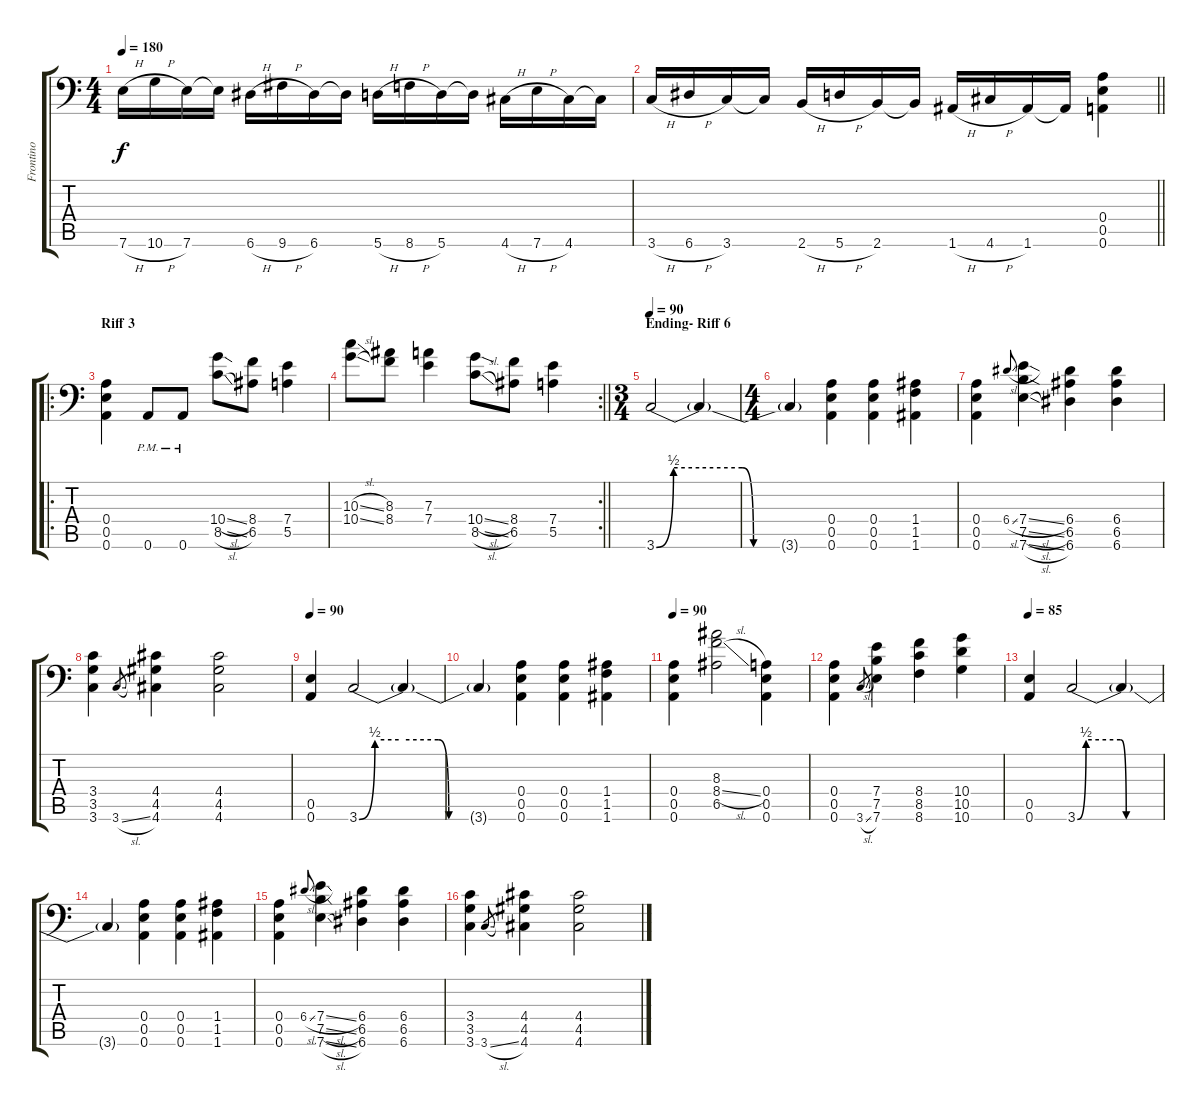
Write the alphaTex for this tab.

\track ("Frontino" "Frontino") {instrument distortionguitar}
\staff {score tabs}
\tuning (B3 Gb3 D3 A2 E2 A1) {hide}
\ts (4 4)
\tempo 190
\tempo 170
\tempo 180
\clef f4
\ks c
7.6{h}.16{dy f} 10.6{h}.16 7.6.16 7.6{t}.16 6.6{h}.16 9.6{h}.16 6.6.16 6.6{t}.16 5.6{h}.16 8.6{h}.16 5.6.16 5.6{t}.16 4.6{h}.16 7.6{h}.16 4.6.16 4.6{t}.16 |
\barLineRight lightlight
3.6{h}.16 6.6{h}.16 3.6.16 3.6{t}.16 2.6{h}.16 5.6{h}.16 2.6.16 2.6{t}.16 1.6{h}.16 4.6{h}.16 1.6.16 1.6{t}.16 (0.4 0.5 0.6).4 |
\ro
\section ("" "Riff 3")
(0.4 0.5 0.6).4 0.6{pm}.8 0.6{pm}.8 (10.4{sl} 8.5{sl}).8 (8.4 6.5).8 (7.4 5.5).4 |
\rc 2
\barLineRight lightlight
(10.3{sl} 10.4{sl}).8 (8.3 8.4).8 (7.3 7.4).4 (10.4{sl} 8.5{sl}).8 (8.4 6.5).8 (7.4 5.5).4 |
\ts (3 4)
\section ("" "Ending- Riff 6")
\tempo 90
3.6{be (custom 0 0 6 2 15 2 30 2 34 0 45 0 60 0)}.2 3.6{t}.4 |
\ts (4 4)
3.6{t}.4 (0.4 0.5 0.6).4 (0.4 0.5 0.6).4 (1.4 1.5 1.6).4 |
(0.4 0.5 0.6).4 6.4{sl}.8{gr onbeat} (7.4{sl} 7.5{sl} 7.6{sl}).4 (6.4 6.5 6.6).4 (6.4 6.5 6.6).4 |
(3.4 3.5 3.6).4 3.6{sl}.8{gr} (4.4 4.5 4.6).4 (4.4 4.5 4.6).2 |
\tempo 90
(0.5 0.6).4 3.6{be (custom 0 0 6 2 15 2 30 2 34 0 45 0 60 0)}.2 3.6{t}.4 |
3.6{t}.4 (0.4 0.5 0.6).4 (0.4 0.5 0.6).4 (1.4 1.5 1.6).4 |
\tempo 90
(0.4 0.5 0.6).4 (8.3 8.4{sl} 6.5).2 (0.4 0.5 0.6).4 |
(0.4 0.5 0.6).4 3.6{sl}.8{gr} (7.4 7.5 7.6).4 (8.4 8.5 8.6).4 (10.4 10.5 10.6).4 |
\tempo 85
(0.5 0.6).4 3.6{be (custom 0 0 6 2 15 2 30 2 34 0 45 0 60 0)}.2 3.6{t}.4 |
3.6{t}.4 (0.4 0.5 0.6).4 (0.4 0.5 0.6).4 (1.4 1.5 1.6).4 |
(0.4 0.5 0.6).4 6.4{sl}.8{gr onbeat} (7.4{sl} 7.5{sl} 7.6{sl}).4 (6.4 6.5 6.6).4 (6.4 6.5 6.6).4 |
(3.4 3.5 3.6).4 3.6{sl}.8{gr} (4.4 4.5 4.6).4 (4.4 4.5 4.6).2
